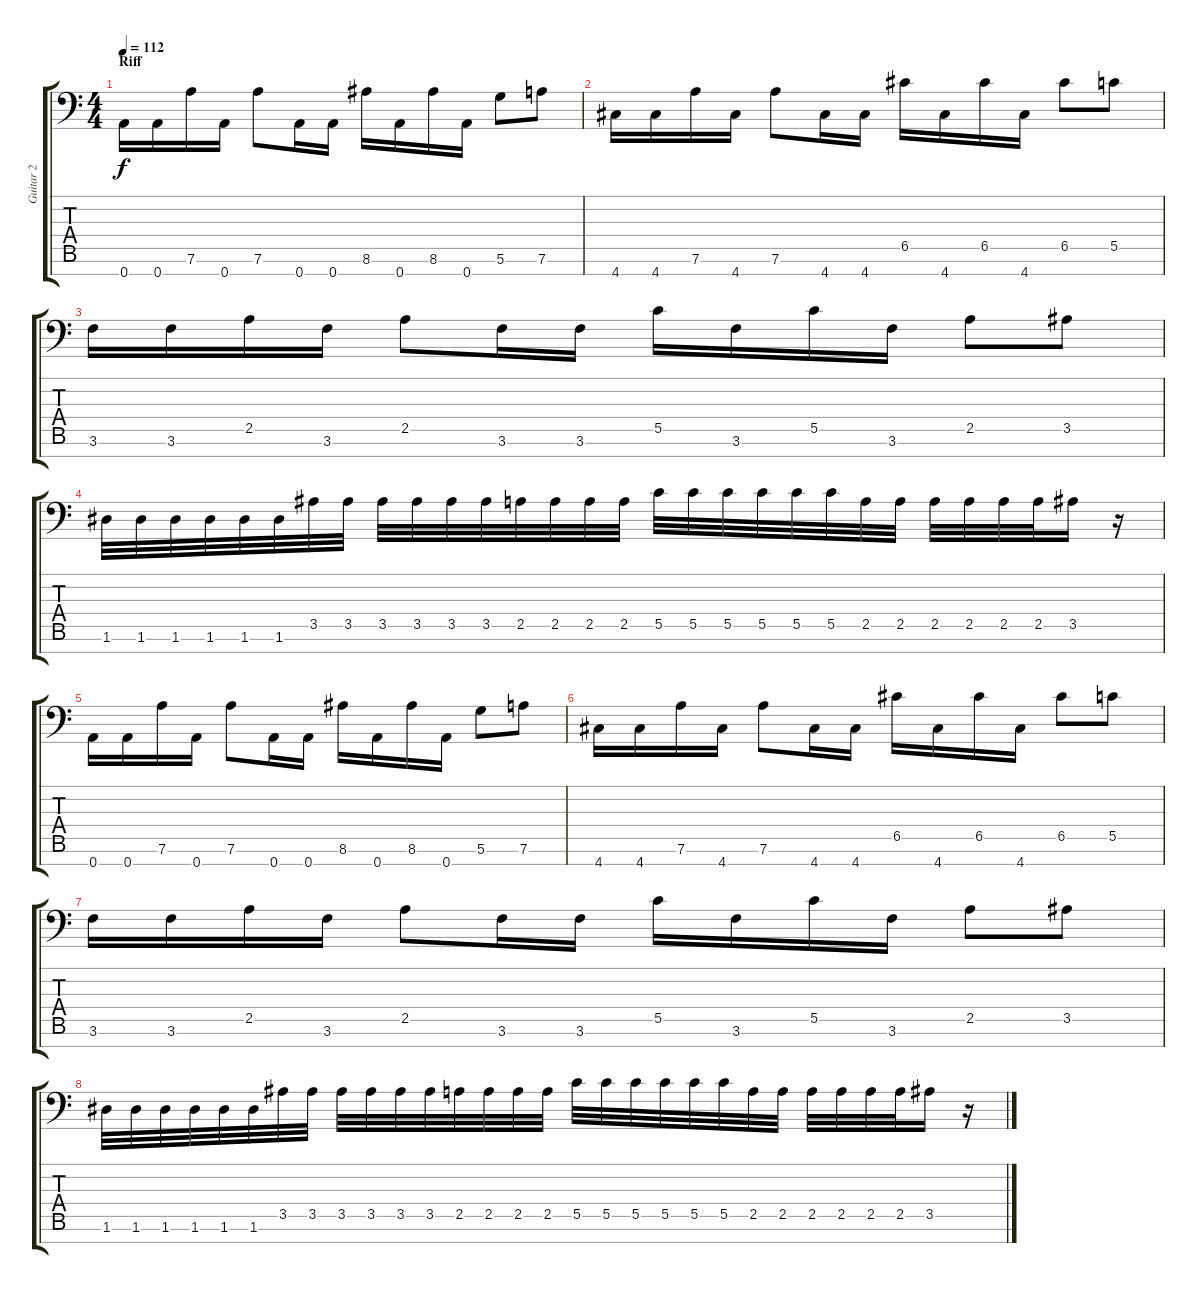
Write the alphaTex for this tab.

\track ("Guitar 2" "Guitar 2") {instrument distortionguitar}
\staff {score tabs}
\tuning (D4 A3 F3 C3 G2 D2 A1) {hide}
\ts (4 4)
\section ("" "Riff")
\tempo 112
\clef f4
\ks c
0.7.16{dy f} 0.7.16 7.6.16 0.7.16 7.6.8 0.7.16 0.7.16 8.6.16 0.7.16 8.6.16 0.7.16 5.6.8 7.6.8 |
4.7.16 4.7.16 7.6.16 4.7.16 7.6.8 4.7.16 4.7.16 6.5.16 4.7.16 6.5.16 4.7.16 6.5.8 5.5.8 |
3.6.16 3.6.16 2.5.16 3.6.16 2.5.8 3.6.16 3.6.16 5.5.16 3.6.16 5.5.16 3.6.16 2.5.8 3.5.8 |
1.6.32 1.6.32 1.6.32 1.6.32 1.6.32 1.6.32 3.5.32 3.5.32 3.5.32 3.5.32 3.5.32 3.5.32 2.5.32 2.5.32 2.5.32 2.5.32 5.5.32 5.5.32 5.5.32 5.5.32 5.5.32 5.5.32 2.5.32 2.5.32 2.5.32 2.5.32 2.5.32 2.5.32 3.5.16 r.16 |
0.7.16 0.7.16 7.6.16 0.7.16 7.6.8 0.7.16 0.7.16 8.6.16 0.7.16 8.6.16 0.7.16 5.6.8 7.6.8 |
4.7.16 4.7.16 7.6.16 4.7.16 7.6.8 4.7.16 4.7.16 6.5.16 4.7.16 6.5.16 4.7.16 6.5.8 5.5.8 |
3.6.16 3.6.16 2.5.16 3.6.16 2.5.8 3.6.16 3.6.16 5.5.16 3.6.16 5.5.16 3.6.16 2.5.8 3.5.8 |
1.6.32 1.6.32 1.6.32 1.6.32 1.6.32 1.6.32 3.5.32 3.5.32 3.5.32 3.5.32 3.5.32 3.5.32 2.5.32 2.5.32 2.5.32 2.5.32 5.5.32 5.5.32 5.5.32 5.5.32 5.5.32 5.5.32 2.5.32 2.5.32 2.5.32 2.5.32 2.5.32 2.5.32 3.5.16 r.16
